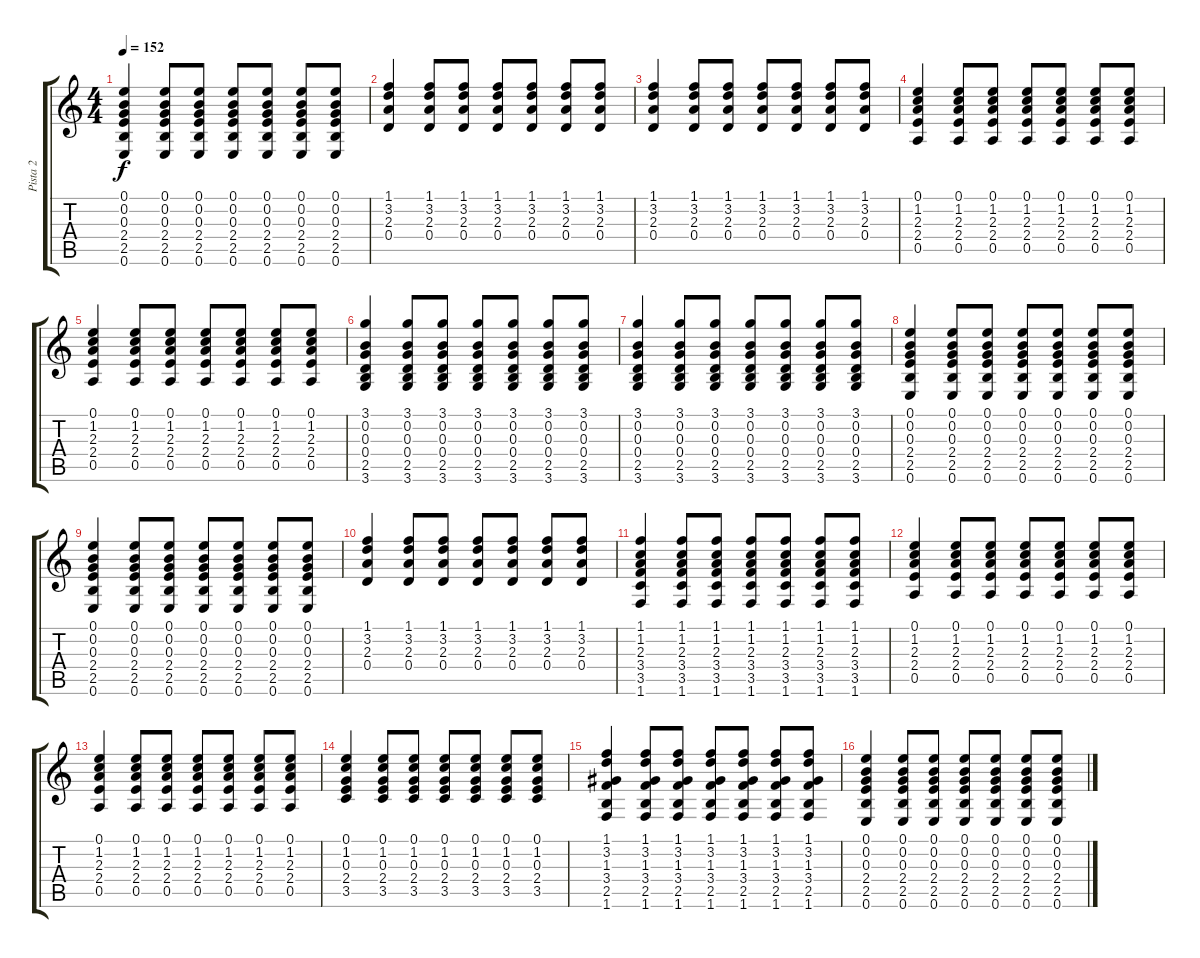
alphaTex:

\track ("Pista 2" "Pista 2") {instrument overdrivenguitar}
\staff {score tabs}
\tuning (E4 B3 G3 D3 A2 E2) {hide}
\ts (4 4)
\tempo 152
\clef g2
\ks c
(0.1 0.2 0.3 2.4 2.5 0.6).4{dy f} (0.1 0.2 0.3 2.4 2.5 0.6).8 (0.1 0.2 0.3 2.4 2.5 0.6).8 (0.1 0.2 0.3 2.4 2.5 0.6).8 (0.1 0.2 0.3 2.4 2.5 0.6).8 (0.1 0.2 0.3 2.4 2.5 0.6).8 (0.1 0.2 0.3 2.4 2.5 0.6).8 |
(1.1 3.2 2.3 0.4).4 (1.1 3.2 2.3 0.4).8 (1.1 3.2 2.3 0.4).8 (1.1 3.2 2.3 0.4).8 (1.1 3.2 2.3 0.4).8 (1.1 3.2 2.3 0.4).8 (1.1 3.2 2.3 0.4).8 |
(1.1 3.2 2.3 0.4).4 (1.1 3.2 2.3 0.4).8 (1.1 3.2 2.3 0.4).8 (1.1 3.2 2.3 0.4).8 (1.1 3.2 2.3 0.4).8 (1.1 3.2 2.3 0.4).8 (1.1 3.2 2.3 0.4).8 |
(0.1 1.2 2.3 2.4 0.5).4 (0.1 1.2 2.3 2.4 0.5).8 (0.1 1.2 2.3 2.4 0.5).8 (0.1 1.2 2.3 2.4 0.5).8 (0.1 1.2 2.3 2.4 0.5).8 (0.1 1.2 2.3 2.4 0.5).8 (0.1 1.2 2.3 2.4 0.5).8 |
(0.1 1.2 2.3 2.4 0.5).4 (0.1 1.2 2.3 2.4 0.5).8 (0.1 1.2 2.3 2.4 0.5).8 (0.1 1.2 2.3 2.4 0.5).8 (0.1 1.2 2.3 2.4 0.5).8 (0.1 1.2 2.3 2.4 0.5).8 (0.1 1.2 2.3 2.4 0.5).8 |
(3.1 0.2 0.3 0.4 2.5 3.6).4 (3.1 0.2 0.3 0.4 2.5 3.6).8 (3.1 0.2 0.3 0.4 2.5 3.6).8 (3.1 0.2 0.3 0.4 2.5 3.6).8 (3.1 0.2 0.3 0.4 2.5 3.6).8 (3.1 0.2 0.3 0.4 2.5 3.6).8 (3.1 0.2 0.3 0.4 2.5 3.6).8 |
(3.1 0.2 0.3 0.4 2.5 3.6).4 (3.1 0.2 0.3 0.4 2.5 3.6).8 (3.1 0.2 0.3 0.4 2.5 3.6).8 (3.1 0.2 0.3 0.4 2.5 3.6).8 (3.1 0.2 0.3 0.4 2.5 3.6).8 (3.1 0.2 0.3 0.4 2.5 3.6).8 (3.1 0.2 0.3 0.4 2.5 3.6).8 |
(0.1 0.2 0.3 2.4 2.5 0.6).4 (0.1 0.2 0.3 2.4 2.5 0.6).8 (0.1 0.2 0.3 2.4 2.5 0.6).8 (0.1 0.2 0.3 2.4 2.5 0.6).8 (0.1 0.2 0.3 2.4 2.5 0.6).8 (0.1 0.2 0.3 2.4 2.5 0.6).8 (0.1 0.2 0.3 2.4 2.5 0.6).8 |
(0.1 0.2 0.3 2.4 2.5 0.6).4 (0.1 0.2 0.3 2.4 2.5 0.6).8 (0.1 0.2 0.3 2.4 2.5 0.6).8 (0.1 0.2 0.3 2.4 2.5 0.6).8 (0.1 0.2 0.3 2.4 2.5 0.6).8 (0.1 0.2 0.3 2.4 2.5 0.6).8 (0.1 0.2 0.3 2.4 2.5 0.6).8 |
(1.1 3.2 2.3 0.4).4 (1.1 3.2 2.3 0.4).8 (1.1 3.2 2.3 0.4).8 (1.1 3.2 2.3 0.4).8 (1.1 3.2 2.3 0.4).8 (1.1 3.2 2.3 0.4).8 (1.1 3.2 2.3 0.4).8 |
(1.1 1.2 2.3 3.4 3.5 1.6).4 (1.1 1.2 2.3 3.4 3.5 1.6).8 (1.1 1.2 2.3 3.4 3.5 1.6).8 (1.1 1.2 2.3 3.4 3.5 1.6).8 (1.1 1.2 2.3 3.4 3.5 1.6).8 (1.1 1.2 2.3 3.4 3.5 1.6).8 (1.1 1.2 2.3 3.4 3.5 1.6).8 |
(0.1 1.2 2.3 2.4 0.5).4 (0.1 1.2 2.3 2.4 0.5).8 (0.1 1.2 2.3 2.4 0.5).8 (0.1 1.2 2.3 2.4 0.5).8 (0.1 1.2 2.3 2.4 0.5).8 (0.1 1.2 2.3 2.4 0.5).8 (0.1 1.2 2.3 2.4 0.5).8 |
(0.1 1.2 2.3 2.4 0.5).4 (0.1 1.2 2.3 2.4 0.5).8 (0.1 1.2 2.3 2.4 0.5).8 (0.1 1.2 2.3 2.4 0.5).8 (0.1 1.2 2.3 2.4 0.5).8 (0.1 1.2 2.3 2.4 0.5).8 (0.1 1.2 2.3 2.4 0.5).8 |
(0.1 1.2 0.3 2.4 3.5).4 (0.1 1.2 0.3 2.4 3.5).8 (0.1 1.2 0.3 2.4 3.5).8 (0.1 1.2 0.3 2.4 3.5).8 (0.1 1.2 0.3 2.4 3.5).8 (0.1 1.2 0.3 2.4 3.5).8 (0.1 1.2 0.3 2.4 3.5).8 |
(1.1 3.2 1.3 3.4 2.5 1.6).4 (1.1 3.2 1.3 3.4 2.5 1.6).8 (1.1 3.2 1.3 3.4 2.5 1.6).8 (1.1 3.2 1.3 3.4 2.5 1.6).8 (1.1 3.2 1.3 3.4 2.5 1.6).8 (1.1 3.2 1.3 3.4 2.5 1.6).8 (1.1 3.2 1.3 3.4 2.5 1.6).8 |
(0.1 0.2 0.3 2.4 2.5 0.6).4 (0.1 0.2 0.3 2.4 2.5 0.6).8 (0.1 0.2 0.3 2.4 2.5 0.6).8 (0.1 0.2 0.3 2.4 2.5 0.6).8 (0.1 0.2 0.3 2.4 2.5 0.6).8 (0.1 0.2 0.3 2.4 2.5 0.6).8 (0.1 0.2 0.3 2.4 2.5 0.6).8
